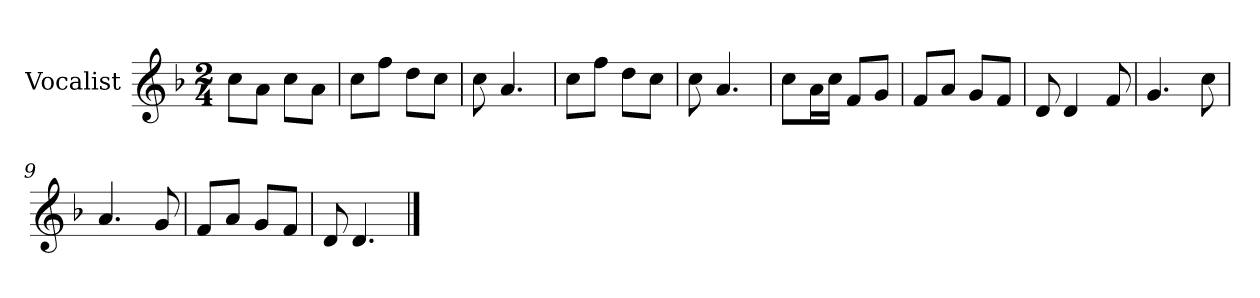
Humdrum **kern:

**kern
*part1
*staff1
*I"Vocalist
*k[b-]
*F:
*M2/4
=
8ccL
8aJ
8ccL
8aJ
=1
8ccL
8ffJ
8ddL
8ccJ
=2
8cc
4.a
=3
8ccL
8ffJ
8ddL
8ccJ
=4
8cc
4.a
=5
8ccL
16aL
16ccJJ
8fL
8gJ
=6
8fL
8aJ
8gL
8fJ
=7
8d
4d
8f
=8
4.g
8cc
=9
4.a
8g
=10
8fL
8aJ
8gL
8fJ
=11
8d
4.d
==
*-
